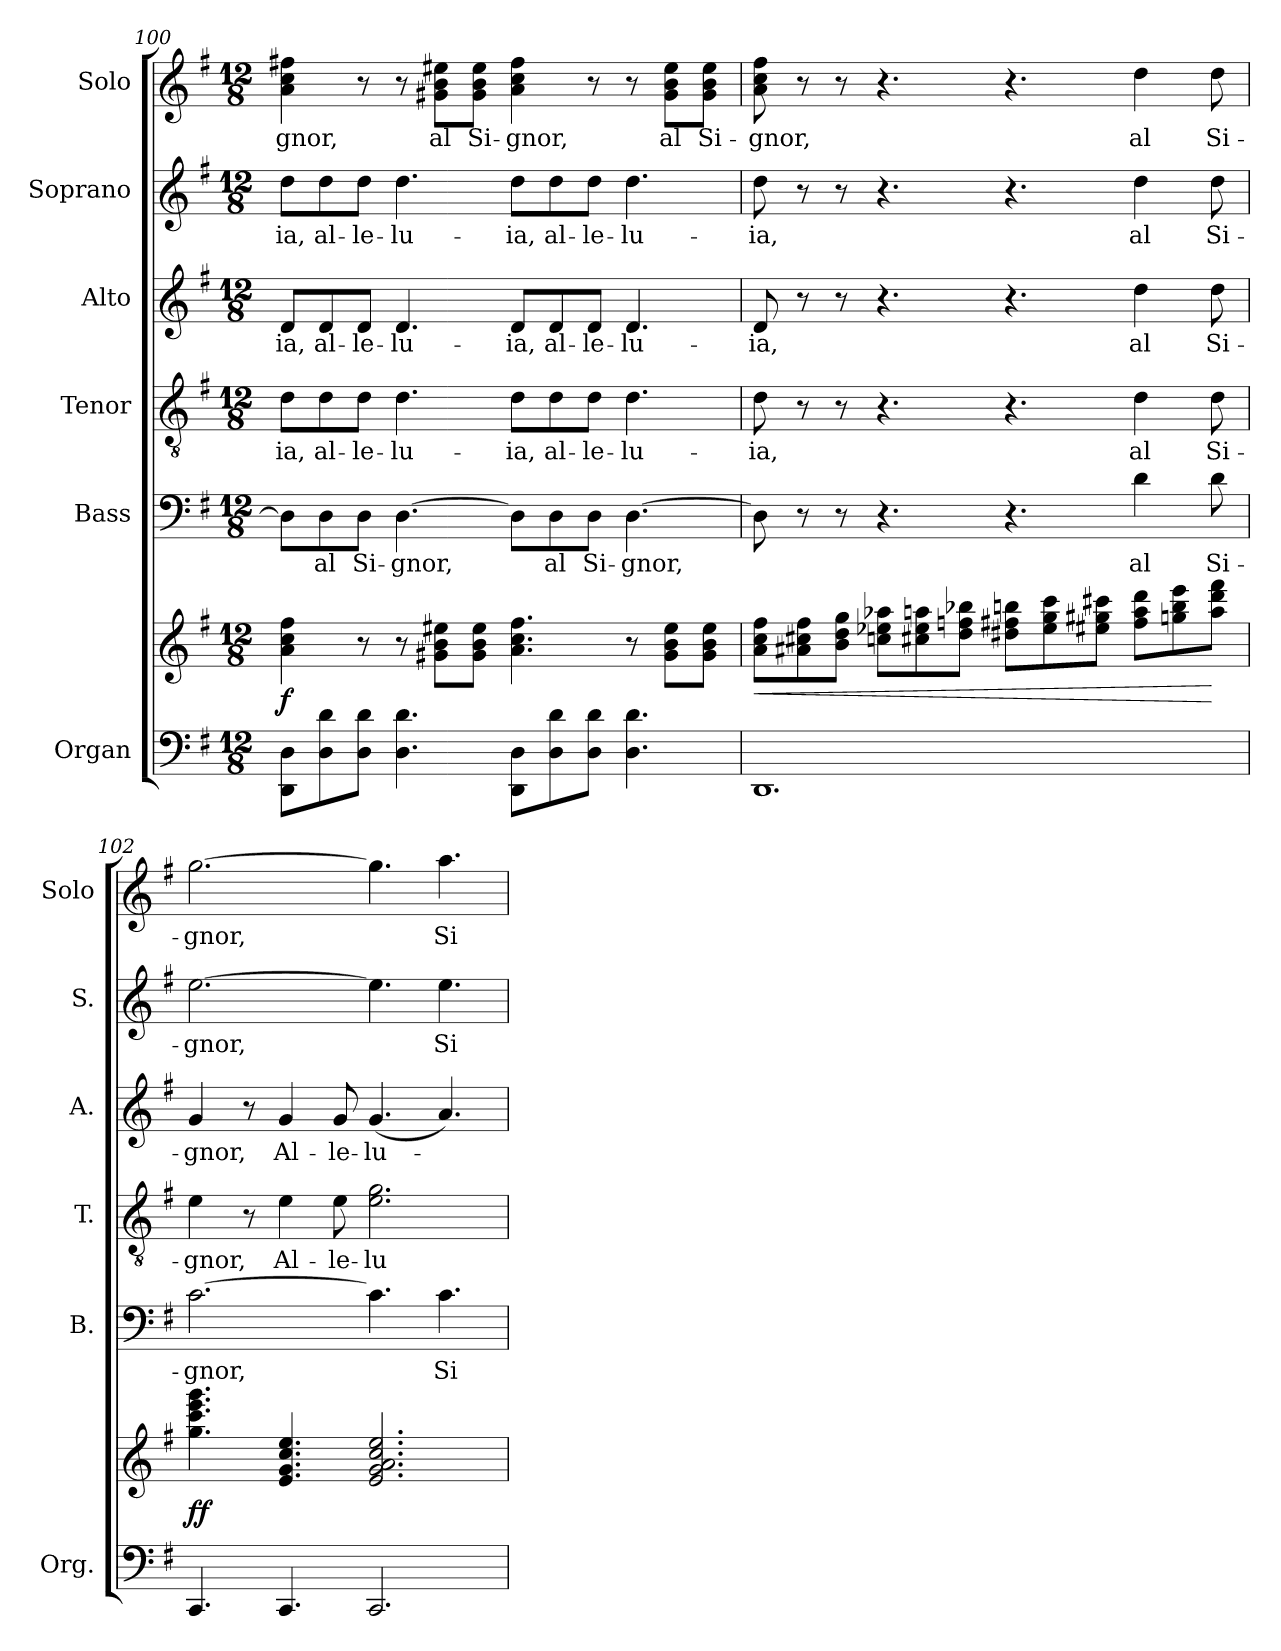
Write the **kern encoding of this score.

**kern	**kern	**dynam	**kern	**text	**kern	**text	**kern	**text	**kern	**text	**kern	**text
*part6	*part6	*part6	*part5	*part5	*part4	*part4	*part3	*part3	*part2	*part2	*part1	*part1
*staff7	*staff6	*staff6/7	*staff5	*staff5	*staff4	*staff4	*staff3	*staff3	*staff2	*staff2	*staff1	*staff1
*I"Organ	*	*	*I"Bass	*	*I"Tenor	*	*I"Alto	*	*I"Soprano	*	*I"Solo	*
*I'Org.	*	*	*I'B.	*	*I'T.	*	*I'A.	*	*I'S.	*	*I'Solo	*
*clefF4	*clefG2	*	*clefF4	*	*clefGv2	*	*clefG2	*	*clefG2	*	*clefG2	*
*	*	*	*	*	*ITrd7c12	*	*	*	*	*	*	*
*k[f#]	*k[f#]	*	*k[f#]	*	*k[f#]	*	*k[f#]	*	*k[f#]	*	*k[f#]	*
*G:	*G:	*	*G:	*	*G:	*	*G:	*	*G:	*	*G:	*
*M12/8	*M12/8	*	*M12/8	*	*M12/8	*	*M12/8	*	*M12/8	*	*M12/8	*
=100	=100	=100	=100	=100	=100	=100	=100	=100	=100	=100	=100	=100
!	!	!	!	!	!	!LO:LY:b:color=#000000	!	!	!	!	!	!
!	!	!	!	!	!	!	!	!LO:LY:b:color=#000000	!	!	!	!
!	!	!	!	!	!	!	!	!	!	!LO:LY:b:color=#000000	!	!
!	!	!	!	!	!	!	!	!	!	!	!	!LO:LY:b:color=#000000
8DDi\ 8DiL	4ai\ 4cci 4ff#i	f	8Di\L]	.	8Di\L	-ia,	8di/L	-ia,	8ddi\L	-ia,	4ai\ 4cci 4ff#Xi	-gnor,
!	!	!	!	!LO:LY:b:color=#000000	!	!	!	!	!	!	!	!
!	!	!	!	!	!	!LO:LY:b:color=#000000	!	!	!	!	!	!
!	!	!	!	!	!	!	!	!LO:LY:b:color=#000000	!	!	!	!
!	!	!	!	!	!	!	!	!	!	!LO:LY:b:color=#000000	!	!
8Di\ 8di	.	.	8Di\	al	8Di\	al-	8di/	al-	8ddi\	al-	.	.
!	!	!	!	!LO:LY:b:color=#000000	!	!	!	!	!	!	!	!
!	!	!	!	!	!	!LO:LY:b:color=#000000	!	!	!	!	!	!
!	!	!	!	!	!	!	!	!LO:LY:b:color=#000000	!	!	!	!
!	!	!	!	!	!	!	!	!	!	!LO:LY:b:color=#000000	!	!
8Di\ 8diJ	8r	.	8Di\J	Si-	8Di\J	-le-	8di/J	-le-	8ddi\J	-le-	8r	.
!	!	!	!	!LO:LY:b:color=#000000	!	!	!	!	!	!	!	!
!	!	!	!	!	!	!LO:LY:b:color=#000000	!	!	!	!	!	!
!	!	!	!	!	!	!	!	!LO:LY:b:color=#000000	!	!	!	!
!	!	!	!	!	!	!	!	!	!	!LO:LY:b:color=#000000	!	!
4.Di\ 4.di	8r	.	[>4.Di\	-gnor,	4.Di\	-lu-	4.di/	-lu-	4.ddi\	-lu-	8r	.
!	!	!	!	!	!	!	!	!	!	!	!	!LO:LY:b:color=#000000
.	8g#Xi\ 8bi 8ee#XiL	.	.	.	.	.	.	.	.	.	8g#Xi\ 8bi 8ee#XiL	al
!	!	!	!	!	!	!	!	!	!	!	!	!LO:LY:b:color=#000000
.	8g#i\ 8bi 8ee#iJ	.	.	.	.	.	.	.	.	.	8g#i\ 8bi 8ee#iJ	Si-
!	!	!	!	!	!	!LO:LY:b:color=#000000	!	!	!	!	!	!
!	!	!	!	!	!	!	!	!LO:LY:b:color=#000000	!	!	!	!
!	!	!	!	!	!	!	!	!	!	!LO:LY:b:color=#000000	!	!
!	!	!	!	!	!	!	!	!	!	!	!	!LO:LY:b:color=#000000
8DDi\ 8DiL	4.ai\ 4.cci 4.ff#i	.	8Di\L]	.	8Di\L	-ia,	8di/L	-ia,	8ddi\L	-ia,	4ai\ 4cci 4ff#i	-gnor,
!	!	!	!	!LO:LY:b:color=#000000	!	!	!	!	!	!	!	!
!	!	!	!	!	!	!LO:LY:b:color=#000000	!	!	!	!	!	!
!	!	!	!	!	!	!	!	!LO:LY:b:color=#000000	!	!	!	!
!	!	!	!	!	!	!	!	!	!	!LO:LY:b:color=#000000	!	!
8Di\ 8di	.	.	8Di\	al	8Di\	al-	8di/	al-	8ddi\	al-	.	.
!	!	!	!	!LO:LY:b:color=#000000	!	!	!	!	!	!	!	!
!	!	!	!	!	!	!LO:LY:b:color=#000000	!	!	!	!	!	!
!	!	!	!	!	!	!	!	!LO:LY:b:color=#000000	!	!	!	!
!	!	!	!	!	!	!	!	!	!	!LO:LY:b:color=#000000	!	!
8Di\ 8diJ	.	.	8Di\J	Si-	8Di\J	-le-	8di/J	-le-	8ddi\J	-le-	8r	.
!	!	!	!	!LO:LY:b:color=#000000	!	!	!	!	!	!	!	!
!	!	!	!	!	!	!LO:LY:b:color=#000000	!	!	!	!	!	!
!	!	!	!	!	!	!	!	!LO:LY:b:color=#000000	!	!	!	!
!	!	!	!	!	!	!	!	!	!	!LO:LY:b:color=#000000	!	!
4.Di\ 4.di	8r	.	[>4.Di\	-gnor,	4.Di\	-lu-	4.di/	-lu-	4.ddi\	-lu-	8r	.
!	!	!	!	!	!	!	!	!	!	!	!	!LO:LY:b:color=#000000
.	8g#i\ 8bi 8ee#iL	.	.	.	.	.	.	.	.	.	8g#i\ 8bi 8ee#iL	al
!	!	!	!	!	!	!	!	!	!	!	!	!LO:LY:b:color=#000000
.	8g#i\ 8bi 8ee#iJ	.	.	.	.	.	.	.	.	.	8g#i\ 8bi 8ee#iJ	Si-
!!LO:LB:g=z
=101	=101	=101	=101	=101	=101	=101	=101	=101	=101	=101	=101	=101
!	!	!LO:HP:b	!	!	!	!	!	!	!	!	!	!
!	!	!	!	!	!	!LO:LY:b:color=#000000	!	!	!	!	!	!
!	!	!	!	!	!	!	!	!LO:LY:b:color=#000000	!	!	!	!
!	!	!	!	!	!	!	!	!	!	!LO:LY:b:color=#000000	!	!
!	!	!	!	!	!	!	!	!	!	!	!	!LO:LY:b:color=#000000
1.DDi	8ai\ 8cci 8ff#iL	<	8Di\]	.	8Di\	-ia,	8di/	-ia,	8ddi\	-ia,	8ai\ 8cci 8ff#i	-gnor,
.	8a#Xi\ 8cc#Xi 8ff#i	.	8r	.	8r	.	8r	.	8r	.	8r	.
.	8bi\ 8ddi 8ggiJ	.	8r	.	8r	.	8r	.	8r	.	8r	.
.	8ccni\ 8ee-Xi 8aa-XiL	.	4.r	.	4.r	.	4.r	.	4.r	.	4.r	.
.	8cc#Xi\ 8ee-i 8aani	.	.	.	.	.	.	.	.	.	.	.
.	8ddi\ 8ffni 8bb-XiJ	.	.	.	.	.	.	.	.	.	.	.
!	!	!	!	!	!	!	!	!	!	!	!	!LO:LY:a:color=#000000
.	8dd#Xi\ 8ff#Xi 8bbniL	.	4.r	.	4.r	.	4.r	.	4.r	.	4.r	Santuzza
.	8ee-i\ 8ggi 8ccci	.	.	.	.	.	.	.	.	.	.	.
.	8ee#Xi\ 8gg#Xi 8ccc#XiJ	.	.	.	.	.	.	.	.	.	.	.
!	!	!	!	!LO:LY:b:color=#000000	!	!	!	!	!	!	!	!
!	!	!	!	!	!	!LO:LY:b:color=#000000	!	!	!	!	!	!
!	!	!	!	!	!	!	!	!LO:LY:b:color=#000000	!	!	!	!
!	!	!	!	!	!	!	!	!	!	!LO:LY:b:color=#000000	!	!
!	!	!	!	!	!	!	!	!	!	!	!	!LO:LY:b:color=#000000
.	8ff#i\ 8aai 8dddiL	.	4di\	al	4Di\	al	4ddi\	al	4ddi\	al	4ddi\	al
.	8ggni\ 8bbi 8eeei	.	.	.	.	.	.	.	.	.	.	.
!	!	!	!	!LO:LY:b:color=#000000	!	!	!	!	!	!	!	!
!	!	!	!	!	!	!LO:LY:b:color=#000000	!	!	!	!	!	!
!	!	!	!	!	!	!	!	!LO:LY:b:color=#000000	!	!	!	!
!	!	!	!	!	!	!	!	!	!	!LO:LY:b:color=#000000	!	!
!	!	!	!	!	!	!	!	!	!	!	!	!LO:LY:b:color=#000000
.	8aai\ 8dddi 8fff#iJ	[	8di\	Si-	8Di\	Si-	8ddi\	Si-	8ddi\	Si-	8ddi\	Si-
=102	=102	=102	=102	=102	=102	=102	=102	=102	=102	=102	=102	=102
!	!	!	!	!LO:LY:b:color=#000000	!	!	!	!	!	!	!	!
!	!	!	!	!	!	!LO:LY:b:color=#000000	!	!	!	!	!	!
!	!	!	!	!	!	!	!	!LO:LY:b:color=#000000	!	!	!	!
!	!	!	!	!	!	!	!	!	!	!LO:LY:b:color=#000000	!	!
!	!	!	!	!	!	!	!	!	!	!	!	!LO:LY:b:color=#000000
4.CCi/	4.ggi\ 4.ccci 4.eeei 4.gggi	ff	[>2.ci\	-gnor,	4Ei\	-gnor,	4gi/	-gnor,	[>2.eei\	-gnor,	[>2.ggi\	-gnor,
.	.	.	.	.	8r	.	8r	.	.	.	.	.
!	!	!	!	!	!	!LO:LY:b:color=#000000	!	!	!	!	!	!
!	!	!	!	!	!	!	!	!LO:LY:b:color=#000000	!	!	!	!
4.CCi/	4.ei/ 4.gi 4.cci 4.eei	.	.	.	4Ei\	Al-	4gi/	Al-	.	.	.	.
!	!	!	!	!	!	!LO:LY:b:color=#000000	!	!	!	!	!	!
!	!	!	!	!	!	!	!	!LO:LY:b:color=#000000	!	!	!	!
.	.	.	.	.	8Ei\	-le-	8gi/	-le-	.	.	.	.
!	!	!	!	!	!	!LO:LY:b:color=#000000	!	!	!	!	!	!
!	!	!	!	!	!	!	!	!LO:LY:b:color=#000000	!	!	!	!
2.CCi/	2.ei/ 2.gi 2.ai 2.cci 2.eei	.	4.ci\]	.	2.Ei\ 2.Gi	-lu-	(4.gi/	-lu-	4.eei\]	.	4.ggi\]	.
!	!	!	!	!LO:LY:b:color=#000000	!	!	!	!	!	!	!	!
!	!	!	!	!	!	!	!	!	!	!LO:LY:b:color=#000000	!	!
!	!	!	!	!	!	!	!	!	!	!	!	!LO:LY:b:color=#000000
.	.	.	4.ci\	Si-	.	.	4.ai/)	.	4.eei\	Si-	4.aai\	Si-
=	=	=	=	=	=	=	=	=	=	=	=	=
*-	*-	*-	*-	*-	*-	*-	*-	*-	*-	*-	*-	*-
